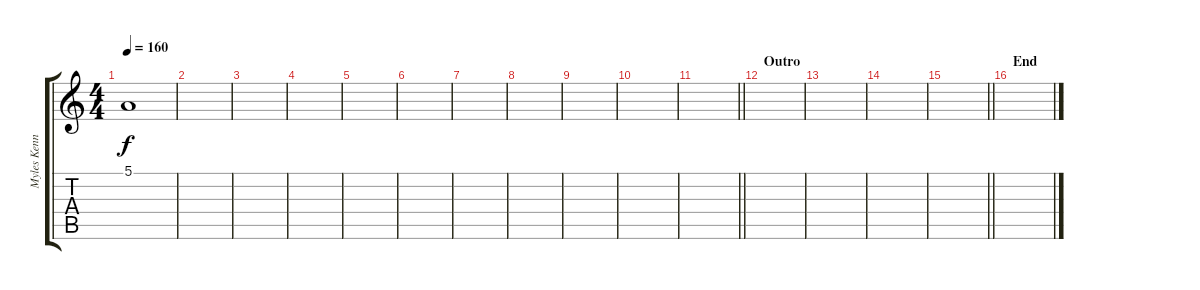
\track ("Myles Kennedy [Vocals]" "Myles Kenn") {instrument clarinet}
\staff {score tabs}
\tuning (E4 B3 G3 D3 A2 D2) {hide}
\ts (4 4)
\tempo 160
\clef g2
\ks c
5.1{t}.1{dy f} |
|
|
|
|
|
|
|
|
|
\barLineRight lightlight
|
\section ("" "Outro")
|
|
|
\barLineRight lightlight
|
\section ("" "End")
